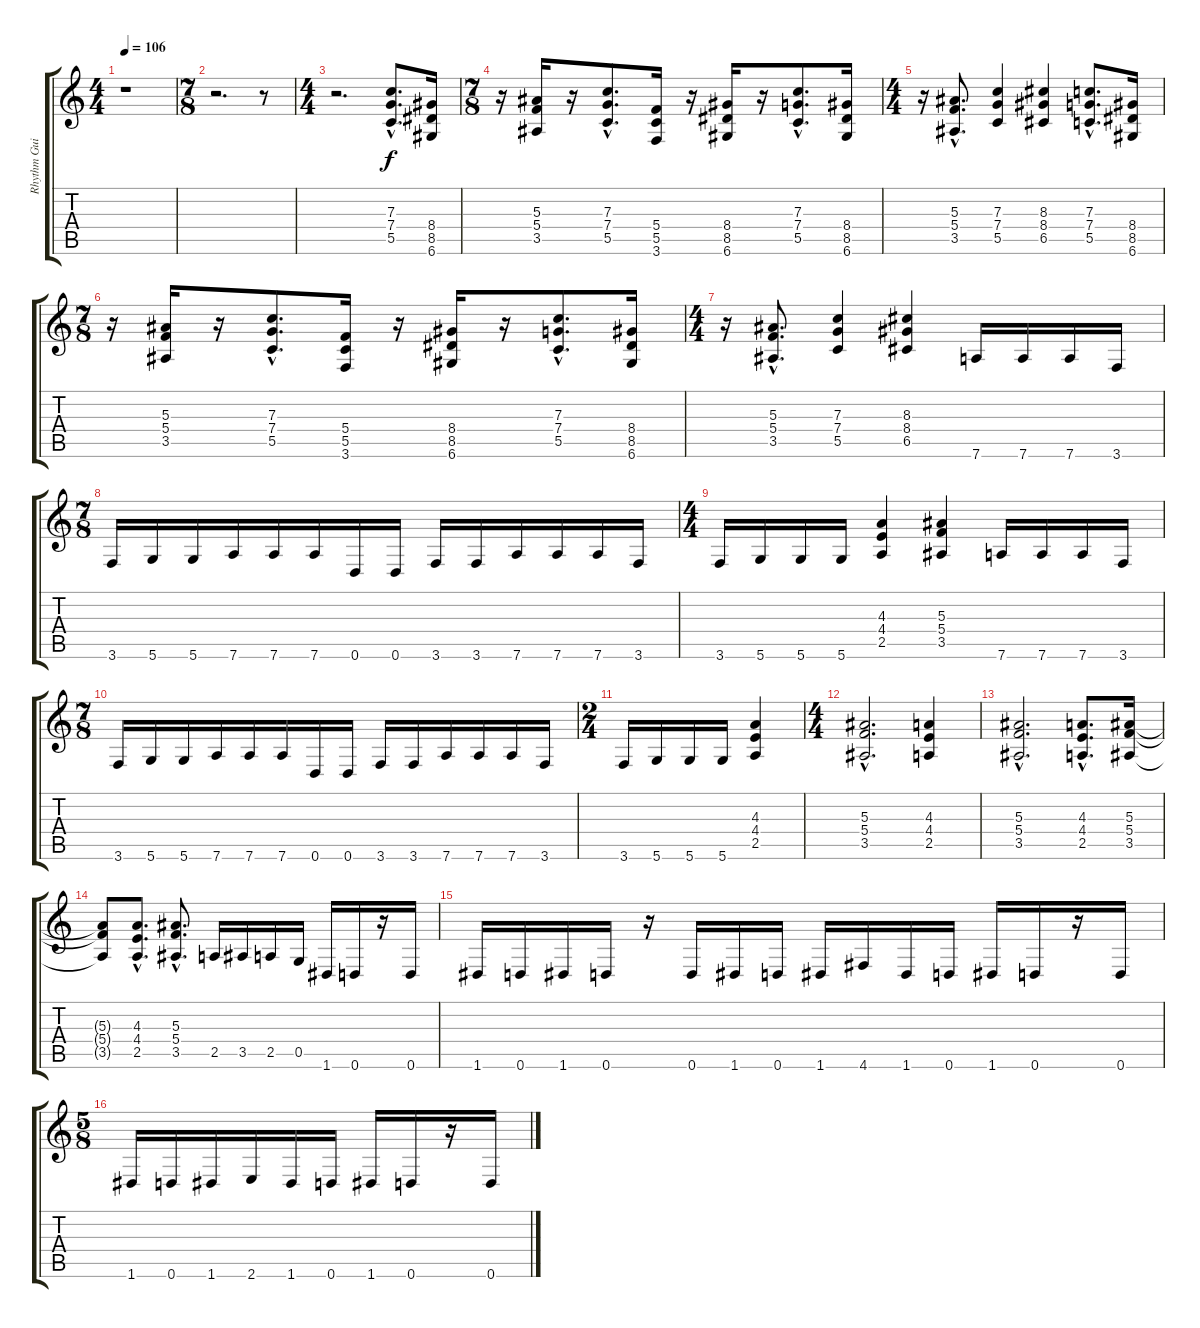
\track ("Rhythm Guitar" "Rhythm Gui") {instrument overdrivenguitar}
\staff {score tabs}
\tuning (D4 A3 F3 C3 G2 D2) {hide}
\ts (4 4)
\tempo 106
\clef g2
\ks c
r.1{dy f} |
\ts (7 8)
r.2{d} r.8 |
\ts (4 4)
r.2{d} (7.3{hac} 7.4{hac} 5.5{hac}).8{d} (8.4 8.5 6.6).16 |
\ts (7 8)
r.16 (5.3 5.4 3.5).16 r.16 (7.3{hac} 7.4{hac} 5.5{hac}).8{d} (5.4 5.5 3.6).16 r.16 (8.4 8.5 6.6).16 r.16 (7.3{hac} 7.4{hac} 5.5{hac}).8{d} (8.4 8.5 6.6).16 |
\ts (4 4)
r.16 (5.3{hac} 5.4{hac} 3.5{hac}).8{d} (7.3 7.4 5.5).4 (8.3 8.4 6.5).4 (7.3{hac} 7.4{hac} 5.5{hac}).8{d} (8.4 8.5 6.6).16 |
\ts (7 8)
r.16 (5.3 5.4 3.5).16 r.16 (7.3{hac} 7.4{hac} 5.5{hac}).8{d} (5.4 5.5 3.6).16 r.16 (8.4 8.5 6.6).16 r.16 (7.3{hac} 7.4{hac} 5.5{hac}).8{d} (8.4 8.5 6.6).16 |
\ts (4 4)
r.16 (5.3{hac} 5.4{hac} 3.5{hac}).8{d} (7.3 7.4 5.5).4 (8.3 8.4 6.5).4 7.6.16 7.6.16 7.6.16 3.6.16 |
\ts (7 8)
3.6.16 5.6.16 5.6.16 7.6.16 7.6.16 7.6.16 0.6.16 0.6.16 3.6.16 3.6.16 7.6.16 7.6.16 7.6.16 3.6.16 |
\ts (4 4)
3.6.16 5.6.16 5.6.16 5.6.16 (4.3 4.4 2.5).4 (5.3 5.4 3.5).4 7.6.16 7.6.16 7.6.16 3.6.16 |
\ts (7 8)
3.6.16 5.6.16 5.6.16 7.6.16 7.6.16 7.6.16 0.6.16 0.6.16 3.6.16 3.6.16 7.6.16 7.6.16 7.6.16 3.6.16 |
\ts (2 4)
3.6.16 5.6.16 5.6.16 5.6.16 (4.3 4.4 2.5).4 |
\ts (4 4)
(5.3{hac} 5.4{hac} 3.5{hac}).2{d} (4.3 4.4 2.5).4 |
(5.3{hac} 5.4{hac} 3.5{hac}).2{d} (4.3{hac} 4.4{hac} 2.5{hac}).8{d} (5.3 5.4 3.5).16 |
(5.3{t} 5.4{t} 3.5{t}).8 (4.3{hac} 4.4{hac} 2.5{hac}).8{d} (5.3{hac} 5.4{hac} 3.5{hac}).8{d} 2.5.16 3.5.16 2.5.16 0.5.16 1.6.16 0.6.16 r.16 0.6.16 |
1.6.16 0.6.16 1.6.16 0.6.16 r.16 0.6.16 1.6.16 0.6.16 1.6.16 4.6.16 1.6.16 0.6.16 1.6.16 0.6.16 r.16 0.6.16 |
\ts (5 8)
1.6.16 0.6.16 1.6.16 2.6.16 1.6.16 0.6.16 1.6.16 0.6.16 r.16 0.6.16
